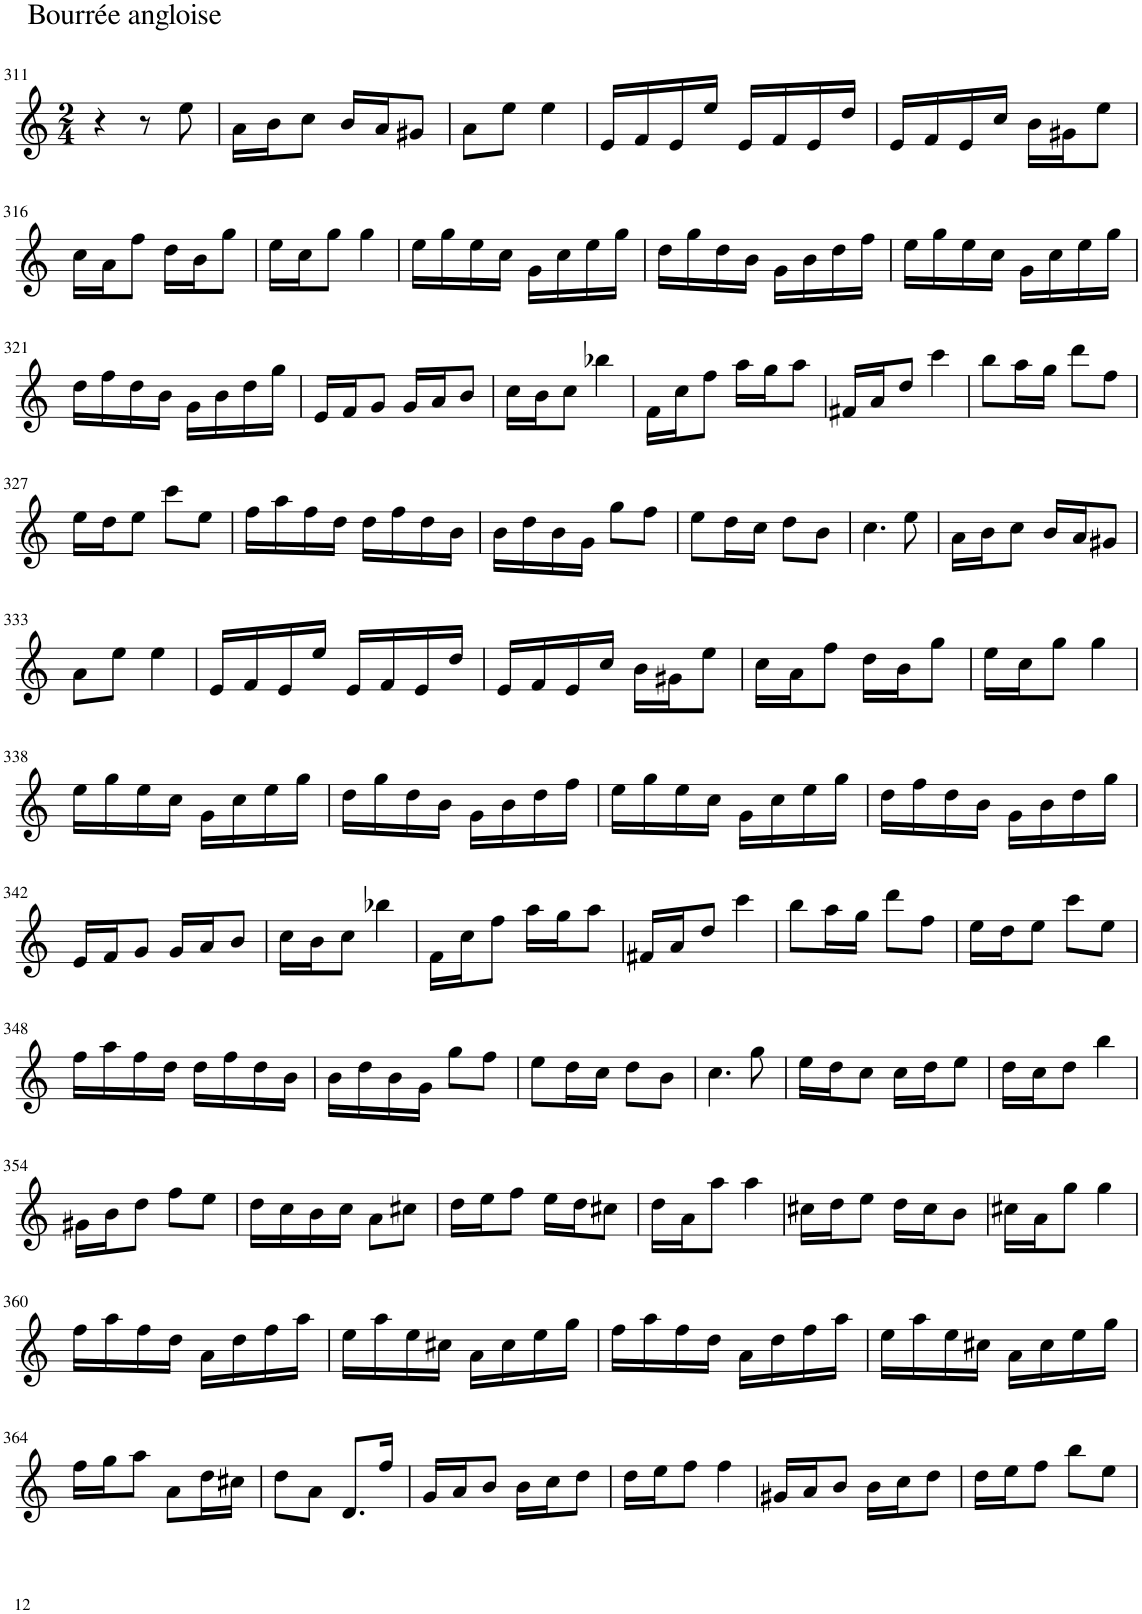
**kern
*part1
*staff1
*I"ハープ
!!LO:PB:g=z
*clefG2
*k[]
*M2/4
=311
!LO:TX:a:t=Bourrée angloise
4r
8r
8ee\
=312
16a\LL
16b\J
8cc\J
16b/LL
16a/J
8g#X/J
=313
8a\L
8ee\J
4ee\
=314
16e/LL
16f/
16e/
16ee/JJ
16e/LL
16f/
16e/
16dd/JJ
=315
16e/LL
16f/
16e/
16cc/JJ
16b\LL
16g#X\J
8ee\J
!!LO:LB:g=z
=316
16cc\LL
16a\J
8ff\J
16dd\LL
16b\J
8gg\J
=317
16ee\LL
16cc\J
8gg\J
4gg\
=318
16ee\LL
16gg\
16ee\
16cc\JJ
16g\LL
16cc\
16ee\
16gg\JJ
=319
16dd\LL
16gg\
16dd\
16b\JJ
16g\LL
16b\
16dd\
16ff\JJ
=320
16ee\LL
16gg\
16ee\
16cc\JJ
16g\LL
16cc\
16ee\
16gg\JJ
!!LO:LB:g=z
=321
16dd\LL
16ff\
16dd\
16b\JJ
16g\LL
16b\
16dd\
16gg\JJ
=322
16e/LL
16f/J
8g/J
16g/LL
16a/J
8b/J
=323
16cc\LL
16b\J
8cc\J
4bb-X\
=324
16f\LL
16cc\J
8ff\J
16aa\LL
16gg\J
8aa\J
=325
16f#X/LL
16a/J
8dd/J
4ccc\
=326
8bb\L
16aa\L
16gg\JJ
8ddd\L
8ff\J
!!LO:LB:g=z
=327
16ee\LL
16dd\J
8ee\J
8ccc\L
8ee\J
=328
16ff\LL
16aa\
16ff\
16dd\JJ
16dd\LL
16ff\
16dd\
16b\JJ
=329
16b\LL
16dd\
16b\
16g\JJ
8gg\L
8ff\J
=330
8ee\L
16dd\L
16cc\JJ
8dd\L
8b\J
=331
4.cc\
8ee\
=332
16a\LL
16b\J
8cc\J
16b/LL
16a/J
8g#X/J
!!LO:LB:g=z
=333
8a\L
8ee\J
4ee\
=334
16e/LL
16f/
16e/
16ee/JJ
16e/LL
16f/
16e/
16dd/JJ
=335
16e/LL
16f/
16e/
16cc/JJ
16b\LL
16g#X\J
8ee\J
=336
16cc\LL
16a\J
8ff\J
16dd\LL
16b\J
8gg\J
=337
16ee\LL
16cc\J
8gg\J
4gg\
!!LO:LB:g=z
=338
16ee\LL
16gg\
16ee\
16cc\JJ
16g\LL
16cc\
16ee\
16gg\JJ
=339
16dd\LL
16gg\
16dd\
16b\JJ
16g\LL
16b\
16dd\
16ff\JJ
=340
16ee\LL
16gg\
16ee\
16cc\JJ
16g\LL
16cc\
16ee\
16gg\JJ
=341
16dd\LL
16ff\
16dd\
16b\JJ
16g\LL
16b\
16dd\
16gg\JJ
!!LO:LB:g=z
=342
16e/LL
16f/J
8g/J
16g/LL
16a/J
8b/J
=343
16cc\LL
16b\J
8cc\J
4bb-X\
=344
16f\LL
16cc\J
8ff\J
16aa\LL
16gg\J
8aa\J
=345
16f#X/LL
16a/J
8dd/J
4ccc\
=346
8bb\L
16aa\L
16gg\JJ
8ddd\L
8ff\J
=347
16ee\LL
16dd\J
8ee\J
8ccc\L
8ee\J
!!LO:LB:g=z
=348
16ff\LL
16aa\
16ff\
16dd\JJ
16dd\LL
16ff\
16dd\
16b\JJ
=349
16b\LL
16dd\
16b\
16g\JJ
8gg\L
8ff\J
=350
8ee\L
16dd\L
16cc\JJ
8dd\L
8b\J
=351
4.cc\
8gg\
=352
16ee\LL
16dd\J
8cc\J
16cc\LL
16dd\J
8ee\J
=353
16dd\LL
16cc\J
8dd\J
4bb\
!!LO:LB:g=z
=354
16g#X\LL
16b\J
8dd\J
8ff\L
8ee\J
=355
16dd\LL
16cc\
16b\
16cc\JJ
8a\L
8cc#X\J
=356
16dd\LL
16ee\J
8ff\J
16ee\LL
16dd\J
8cc#X\J
=357
16dd\LL
16a\J
8aa\J
4aa\
=358
16cc#X\LL
16dd\J
8ee\J
16dd\LL
16cc#\J
8b\J
=359
16cc#X\LL
16a\J
8gg\J
4gg\
!!LO:LB:g=z
=360
16ff\LL
16aa\
16ff\
16dd\JJ
16a\LL
16dd\
16ff\
16aa\JJ
=361
16ee\LL
16aa\
16ee\
16cc#X\JJ
16a\LL
16cc#\
16ee\
16gg\JJ
=362
16ff\LL
16aa\
16ff\
16dd\JJ
16a\LL
16dd\
16ff\
16aa\JJ
=363
16ee\LL
16aa\
16ee\
16cc#X\JJ
16a\LL
16cc#\
16ee\
16gg\JJ
!!LO:LB:g=z
=364
16ff\LL
16gg\J
8aa\J
8a\L
16dd\L
16cc#X\JJ
=365
8dd\L
8a\J
8.d/L
16ff/Jk
=366
16g/LL
16a/J
8b/J
16b\LL
16cc\J
8dd\J
=367
16dd\LL
16ee\J
8ff\J
4ff\
=368
16g#X/LL
16a/J
8b/J
16b\LL
16cc\J
8dd\J
=369
16dd\LL
16ee\J
8ff\J
8bb\L
8ee\J
=
*-
